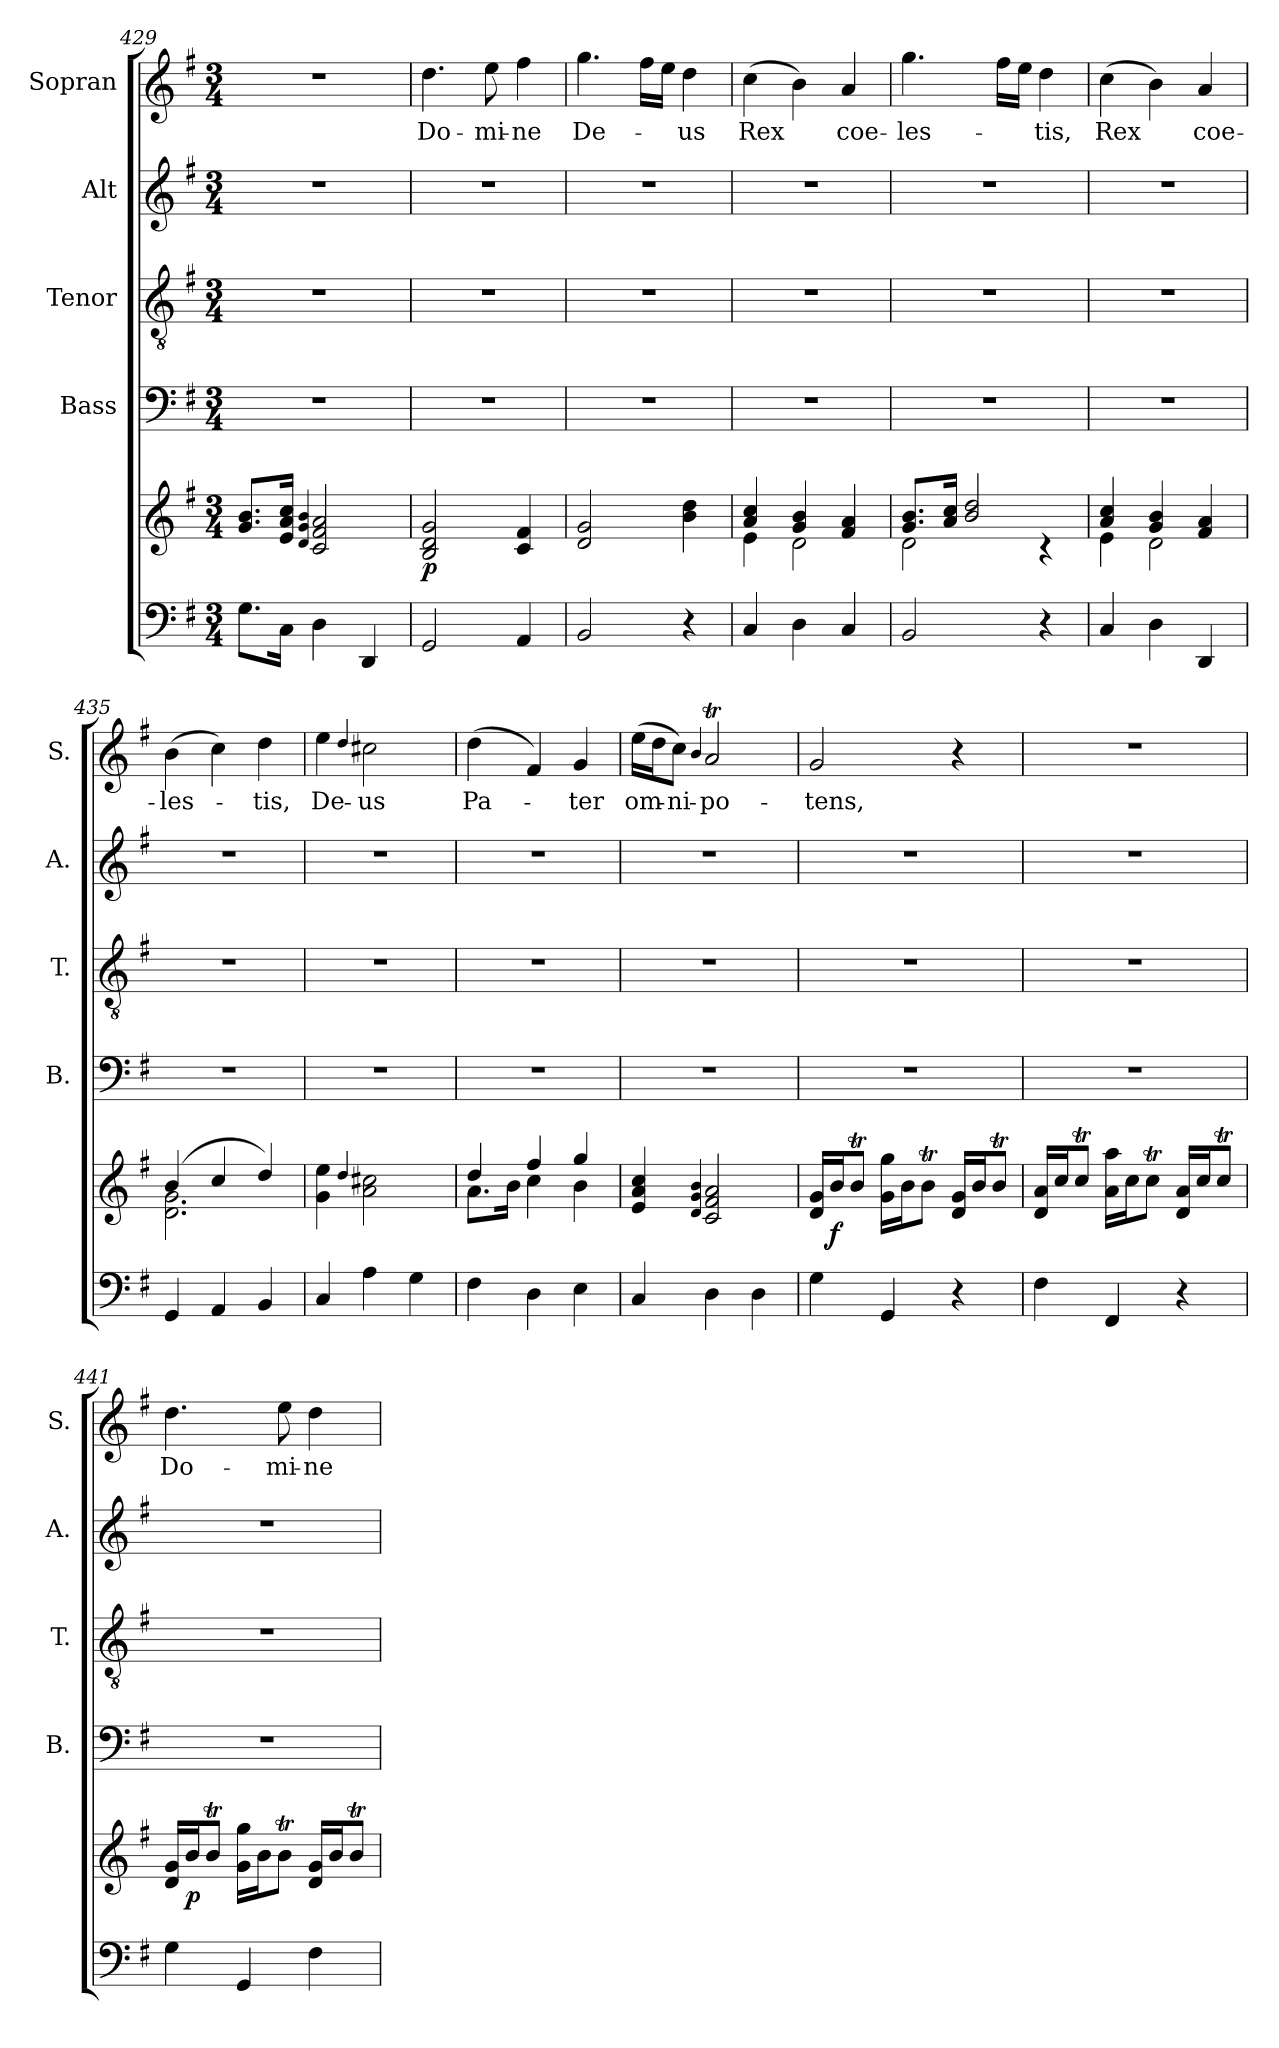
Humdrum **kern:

**kern	**kern	**dynam	**kern	**kern	**kern	**kern	**text
*part5	*part5	*part5	*part4	*part3	*part2	*part1	*part1
*staff6	*staff5	*staff5/6	*staff4	*staff3	*staff2	*staff1	*staff1
*	*	*	*I"Bass	*I"Tenor	*I"Alt	*I"Sopran	*
*	*	*	*I'B.	*I'T.	*I'A.	*I'S.	*
*clefF4	*clefG2	*	*clefF4	*clefGv2	*clefG2	*clefG2	*
*k[f#]	*k[f#]	*	*k[f#]	*k[f#]	*k[f#]	*k[f#]	*
*G:	*G:	*	*G:	*G:	*G:	*G:	*
*M3/4	*M3/4	*	*M3/4	*M3/4	*M3/4	*M3/4	*
=429	=429	=429	=429	=429	=429	=429	=429
8.G\L	8.g/ 8.b/L	.	2.r	2.r	2.r	2.r	.
16C\Jk	16e/ 16a/ 16cc/Jk	.	.	.	.	.	.
.	4qqd/ 4qqg/ 4qqb/	.	.	.	.	.	.
4D\	2c/ 2f#/ 2a/	.	.	.	.	.	.
4DD/	.	.	.	.	.	.	.
=430	=430	=430	=430	=430	=430	=430	=430
!	!	!LO:DY:b	!	!	!	!	!LO:LY:b
2GG/	2B/ 2d/ 2g/	p	2.r	2.r	2.r	4.dd\	Do-
!	!	!	!	!	!	!	!LO:LY:b
.	.	.	.	.	.	8ee\	-mi-
!	!	!	!	!	!	!	!LO:LY:b
4AA/	4c/ 4f#/	.	.	.	.	4ff#\	-ne
=431	=431	=431	=431	=431	=431	=431	=431
!	!	!	!	!	!	!	!LO:LY:b
2BB/	2d/ 2g/	.	2.r	2.r	2.r	4.gg\	De-
.	.	.	.	.	.	16ff#\LL	.
.	.	.	.	.	.	16ee\JJ	.
!	!	!	!	!	!	!	!LO:LY:b
4r	4b\ 4dd\	.	.	.	.	4dd\	-us
=432	=432	=432	=432	=432	=432	=432	=432
*	*^	*	*	*	*	*	*
!	!	!	!	!	!	!	!	!LO:LY:b
4C/	4a/ 4cc/	4e\	.	2.r	2.r	2.r	(>4cc\	Rex
4D\	4g/ 4b/	2d\	.	.	.	.	4b\)	.
!	!	!	!	!	!	!	!	!LO:LY:b
4C/	4f#/ 4a/	.	.	.	.	.	4a/	coe-
=433	=433	=433	=433	=433	=433	=433	=433	=433
!	!	!	!	!	!	!	!	!LO:LY:b
2BB/	8.g/ 8.b/L	2d\	.	2.r	2.r	2.r	4.gg\	-les-
.	16a/ 16cc/Jk	.	.	.	.	.	.	.
.	2b/ 2dd/	.	.	.	.	.	.	.
.	.	.	.	.	.	.	16ff#\LL	.
.	.	.	.	.	.	.	16ee\JJ	.
!	!	!	!	!	!	!	!	!LO:LY:b
4r	.	4rc	.	.	.	.	4dd\	-tis,
=434	=434	=434	=434	=434	=434	=434	=434	=434
!	!	!	!	!	!	!	!	!LO:LY:b
4C/	4a/ 4cc/	4e\	.	2.r	2.r	2.r	(>4cc\	Rex
4D\	4g/ 4b/	2d\	.	.	.	.	4b\)	.
!	!	!	!	!	!	!	!	!LO:LY:b
4DD/	4f#/ 4a/	.	.	.	.	.	4a/	coe-
!!LO:PB:g=z
=435	=435	=435	=435	=435	=435	=435	=435	=435
!	!	!	!	!	!	!	!	!LO:LY:b
4GG/	(4b/	2.d\ 2.g\	.	2.r	2.r	2.r	(>4b\	-les-
4AA/	4cc/	.	.	.	.	.	4cc\)	.
!	!	!	!	!	!	!	!	!LO:LY:b
4BB/	4dd/)	.	.	.	.	.	4dd\	-tis,
*	*v	*v	*	*	*	*	*	*
=436	=436	=436	=436	=436	=436	=436	=436
!	!	!	!	!	!	!	!LO:LY:b
4C/	4g\ 4ee\	.	2.r	2.r	2.r	4ee\	De-
.	4qqdd/	.	.	.	.	4qqdd/	.
!	!	!	!	!	!	!	!LO:LY:b
4A\	2a\ 2cc#X\	.	.	.	.	2cc#X\	-us
4G\	.	.	.	.	.	.	.
=437	=437	=437	=437	=437	=437	=437	=437
*	*^	*	*	*	*	*	*
!	!	!	!	!	!	!	!	!LO:LY:b
4F#\	4dd/	8.a\L	.	2.r	2.r	2.r	(>4dd\	Pa-
.	.	16b\Jk	.	.	.	.	.	.
4D\	4ff#/	4cc\	.	.	.	.	4f#/)	.
!	!	!	!	!	!	!	!	!LO:LY:b
4E\	4gg/	4b\	.	.	.	.	4g/	-ter
=438	=438	=438	=438	=438	=438	=438	=438	=438
!	!	!	!	!	!	!	!	!LO:LY:b
*	*v	*v	*	*	*	*	*	*
4C/	4e/ 4a/ 4cc/	.	2.r	2.r	2.r	(>16ee\LL	om-
.	.	.	.	.	.	16dd\J	.
!	!	!	!	!	!	!	!LO:LY:b
.	.	.	.	.	.	8cc\J)	-ni-
.	4qqd/ 4qqg/ 4qqb/	.	.	.	.	4qqb/	.
!	!	!	!	!	!	!	!LO:LY:b
4D\	2c/ 2f#/ 2a/	.	.	.	.	2aT/	-po-
4D\	.	.	.	.	.	.	.
=439	=439	=439	=439	=439	=439	=439	=439
!	!	!	!	!	!	!	!LO:LY:b
4G\	16d/ 16g/LL	.	2.r	2.r	2.r	2g/	-tens,
!	!	!LO:DY:b	!	!	!	!	!
.	16b/J	f	.	.	.	.	.
.	8bt/J	.	.	.	.	.	.
4GG/	16g\ 16gg\LL	.	.	.	.	.	.
.	16b\J	.	.	.	.	.	.
.	8bt\J	.	.	.	.	.	.
4r	16d/ 16g/LL	.	.	.	.	4r	.
.	16b/J	.	.	.	.	.	.
.	8bt/J	.	.	.	.	.	.
=440	=440	=440	=440	=440	=440	=440	=440
4F#\	16d/ 16a/LL	.	2.r	2.r	2.r	2.r	.
.	16cc/J	.	.	.	.	.	.
.	8ccT/J	.	.	.	.	.	.
4FF#/	16a\ 16aa\LL	.	.	.	.	.	.
.	16cc\J	.	.	.	.	.	.
.	8ccT\J	.	.	.	.	.	.
4r	16d/ 16a/LL	.	.	.	.	.	.
.	16cc/J	.	.	.	.	.	.
.	8ccT/J	.	.	.	.	.	.
!!LO:LB:g=z
=441	=441	=441	=441	=441	=441	=441	=441
!	!	!	!	!	!	!	!LO:LY:b
4G\	16d/ 16g/LL	.	2.r	2.r	2.r	4.dd\	Do-
!	!	!LO:DY:b	!	!	!	!	!
.	16b/J	p	.	.	.	.	.
.	8bt/J	.	.	.	.	.	.
4GG/	16g\ 16gg\LL	.	.	.	.	.	.
.	16b\J	.	.	.	.	.	.
!	!	!	!	!	!	!	!LO:LY:b
.	8bt\J	.	.	.	.	8ee\	-mi-
!	!	!	!	!	!	!	!LO:LY:b
4F#\	16d/ 16g/LL	.	.	.	.	4dd\	-ne
.	16b/J	.	.	.	.	.	.
.	8bt/J	.	.	.	.	.	.
=	=	=	=	=	=	=	=
*-	*-	*-	*-	*-	*-	*-	*-
